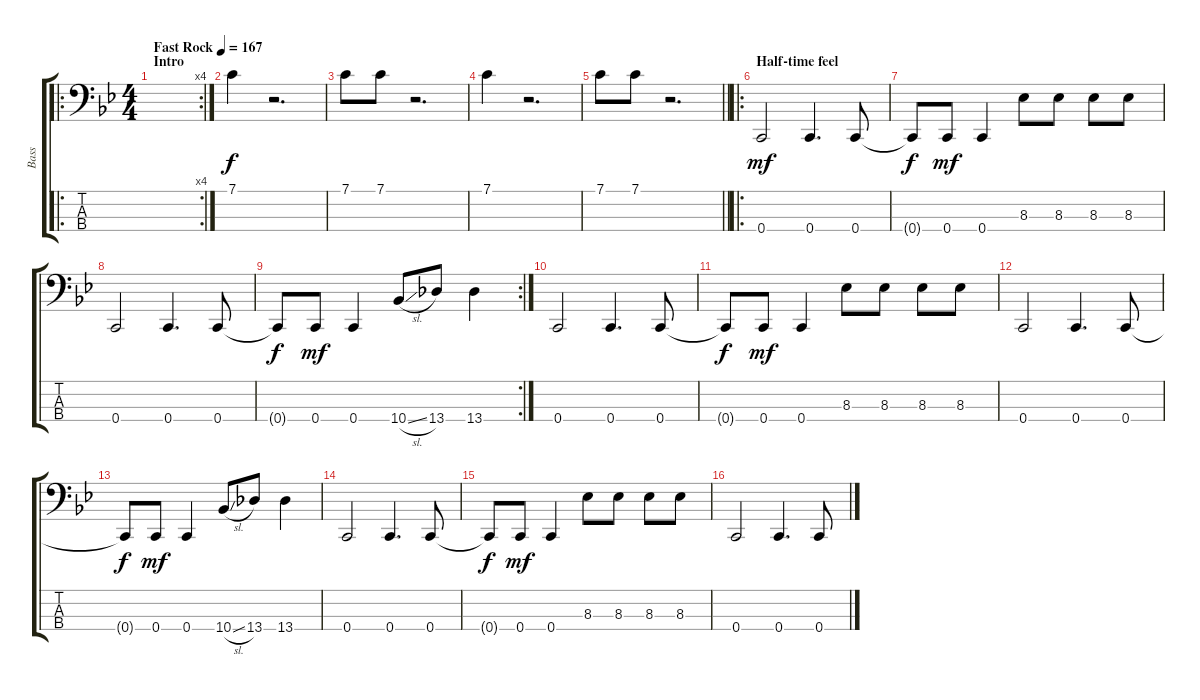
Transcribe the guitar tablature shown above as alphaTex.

\track ("Bass" "Bass") {instrument electricbasspick}
\staff {score tabs}
\tuning (F2 C2 G1 C1) {hide}
\ro
\rc 4
\ts (4 4)
\section ("" "Intro")
\tempo (167 "Fast Rock")
\clef f4
\ks bb
|
7.1.4 r.2{d} |
7.1.8 7.1.8 r.2{d} |
7.1.4 r.2{d} |
\barLineRight lightlight
7.1.8 7.1.8 r.2{d} |
\ro
\section ("" "Half-time feel")
0.4.2{dy mf} 0.4.4{d} 0.4.8 |
0.4{t}.8{dy f} 0.4.8{dy mf} 0.4.4 8.3.8 8.3.8 8.3.8 8.3.8 |
0.4.2 0.4.4{d} 0.4.8 |
\rc 2
0.4{t}.8{dy f} 0.4.8{dy mf} 0.4.4 10.4{sl}.8 13.4.8 13.4.4 |
0.4.2 0.4.4{d} 0.4.8 |
0.4{t}.8{dy f} 0.4.8{dy mf} 0.4.4 8.3.8 8.3.8 8.3.8 8.3.8 |
0.4.2 0.4.4{d} 0.4.8 |
0.4{t}.8{dy f} 0.4.8{dy mf} 0.4.4 10.4{sl}.8 13.4.8 13.4.4 |
0.4.2 0.4.4{d} 0.4.8 |
0.4{t}.8{dy f} 0.4.8{dy mf} 0.4.4 8.3.8 8.3.8 8.3.8 8.3.8 |
0.4.2 0.4.4{d} 0.4.8
